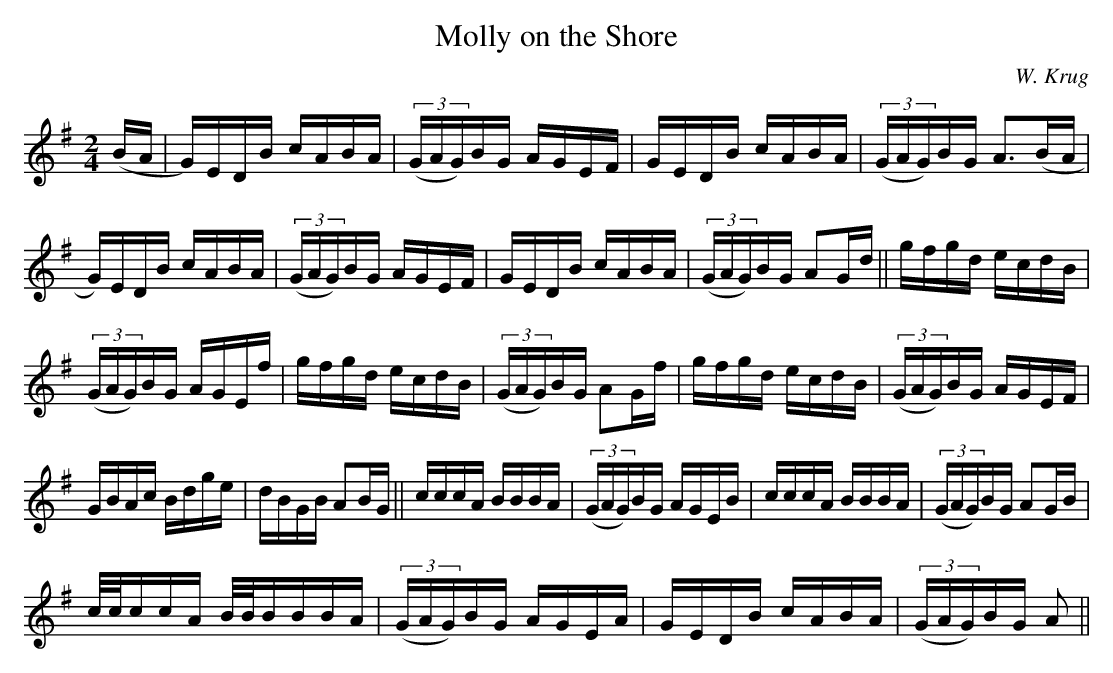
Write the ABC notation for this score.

X:1
T:Molly on the Shore
C:W. Krug
M:2/4
L:1/16
K:G
(BA|G)EDB cABA|(3(GAG)BG AGEF|GEDB cABA|(3(GAG)BG A3(BA|
G)EDB cABA|(3(GAG)BG AGEF|GEDB cABA|(3(GAG)BG A2Gd||gfgd ecdB|
(3(GAG)BG AGEf|gfgd ecdB|(3(GAG)BG A2Gf|gfgd ecdB|(3(GAG)BG AGEF|
GBAc Bdge|dBGB A2BG||cccA BBBA|(3(GAG)BG AGEB|cccA BBBA|(3(GAG)BG A2GB|
c/c/ccA B/B/BBBA|(3(GAG)BG AGEA|GEDB cABA|(3(GAG)BG A2||
